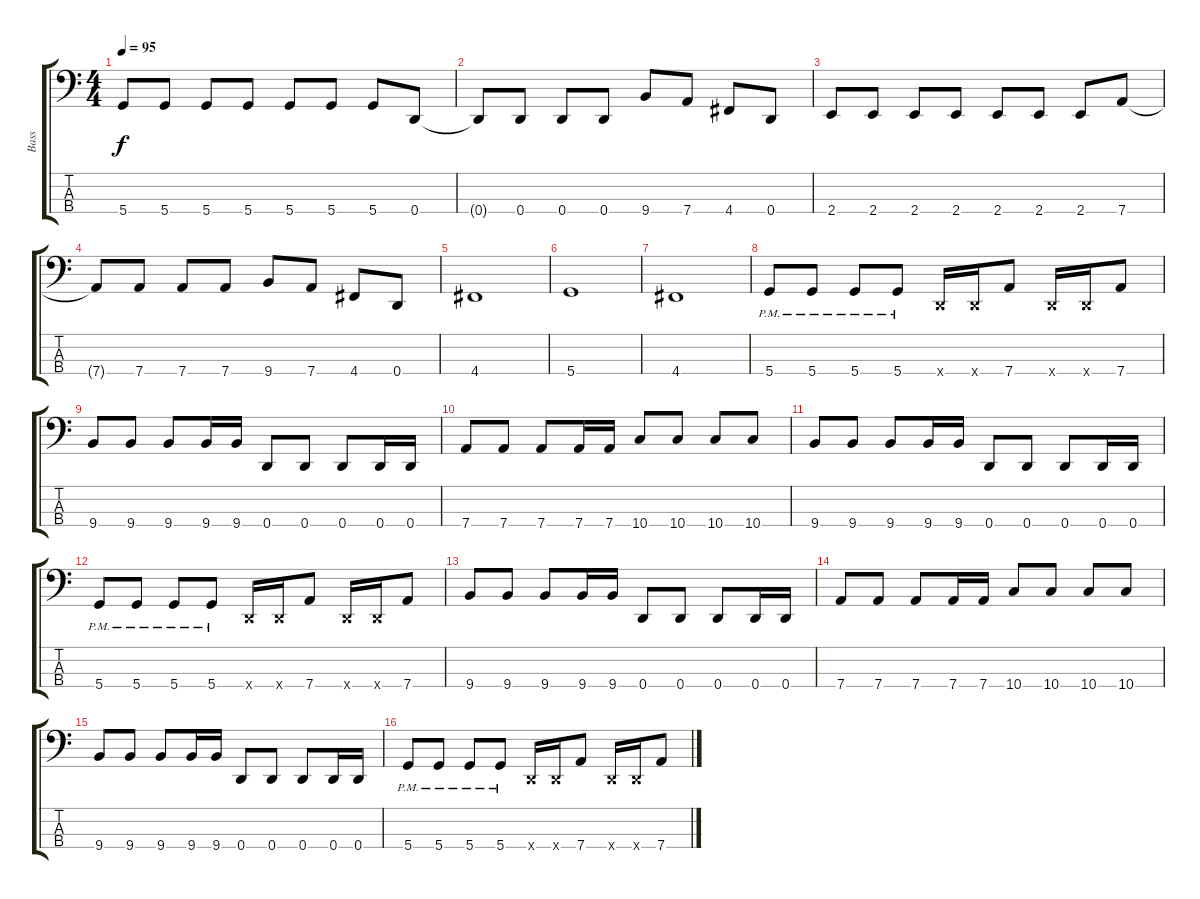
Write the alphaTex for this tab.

\track ("Bass" "Bass") {instrument electricbasspick}
\staff {score tabs}
\tuning (G2 D2 A1 D1) {hide}
\ts (4 4)
\tempo 95
\clef f4
\ks c
5.4.8{dy f} 5.4.8 5.4.8 5.4.8 5.4.8 5.4.8 5.4.8 0.4.8 |
0.4{t}.8 0.4.8 0.4.8 0.4.8 9.4.8 7.4.8 4.4.8 0.4.8 |
2.4.8 2.4.8 2.4.8 2.4.8 2.4.8 2.4.8 2.4.8 7.4.8 |
7.4{t}.8 7.4.8 7.4.8 7.4.8 9.4.8 7.4.8 4.4.8 0.4.8 |
4.4.1 |
5.4.1 |
4.4.1 |
5.4{pm}.8 5.4{pm}.8 5.4{pm}.8 5.4{pm}.8 0.4{x}.16 0.4{x}.16 7.4.8 0.4{x}.16 0.4{x}.16 7.4.8 |
9.4.8 9.4.8 9.4.8 9.4.16 9.4.16 0.4.8 0.4.8 0.4.8 0.4.16 0.4.16 |
7.4.8 7.4.8 7.4.8 7.4.16 7.4.16 10.4.8 10.4.8 10.4.8 10.4.8 |
9.4.8 9.4.8 9.4.8 9.4.16 9.4.16 0.4.8 0.4.8 0.4.8 0.4.16 0.4.16 |
5.4{pm}.8 5.4{pm}.8 5.4{pm}.8 5.4{pm}.8 0.4{x}.16 0.4{x}.16 7.4.8 0.4{x}.16 0.4{x}.16 7.4.8 |
9.4.8 9.4.8 9.4.8 9.4.16 9.4.16 0.4.8 0.4.8 0.4.8 0.4.16 0.4.16 |
7.4.8 7.4.8 7.4.8 7.4.16 7.4.16 10.4.8 10.4.8 10.4.8 10.4.8 |
9.4.8 9.4.8 9.4.8 9.4.16 9.4.16 0.4.8 0.4.8 0.4.8 0.4.16 0.4.16 |
5.4{pm}.8 5.4{pm}.8 5.4{pm}.8 5.4{pm}.8 0.4{x}.16 0.4{x}.16 7.4.8 0.4{x}.16 0.4{x}.16 7.4.8
